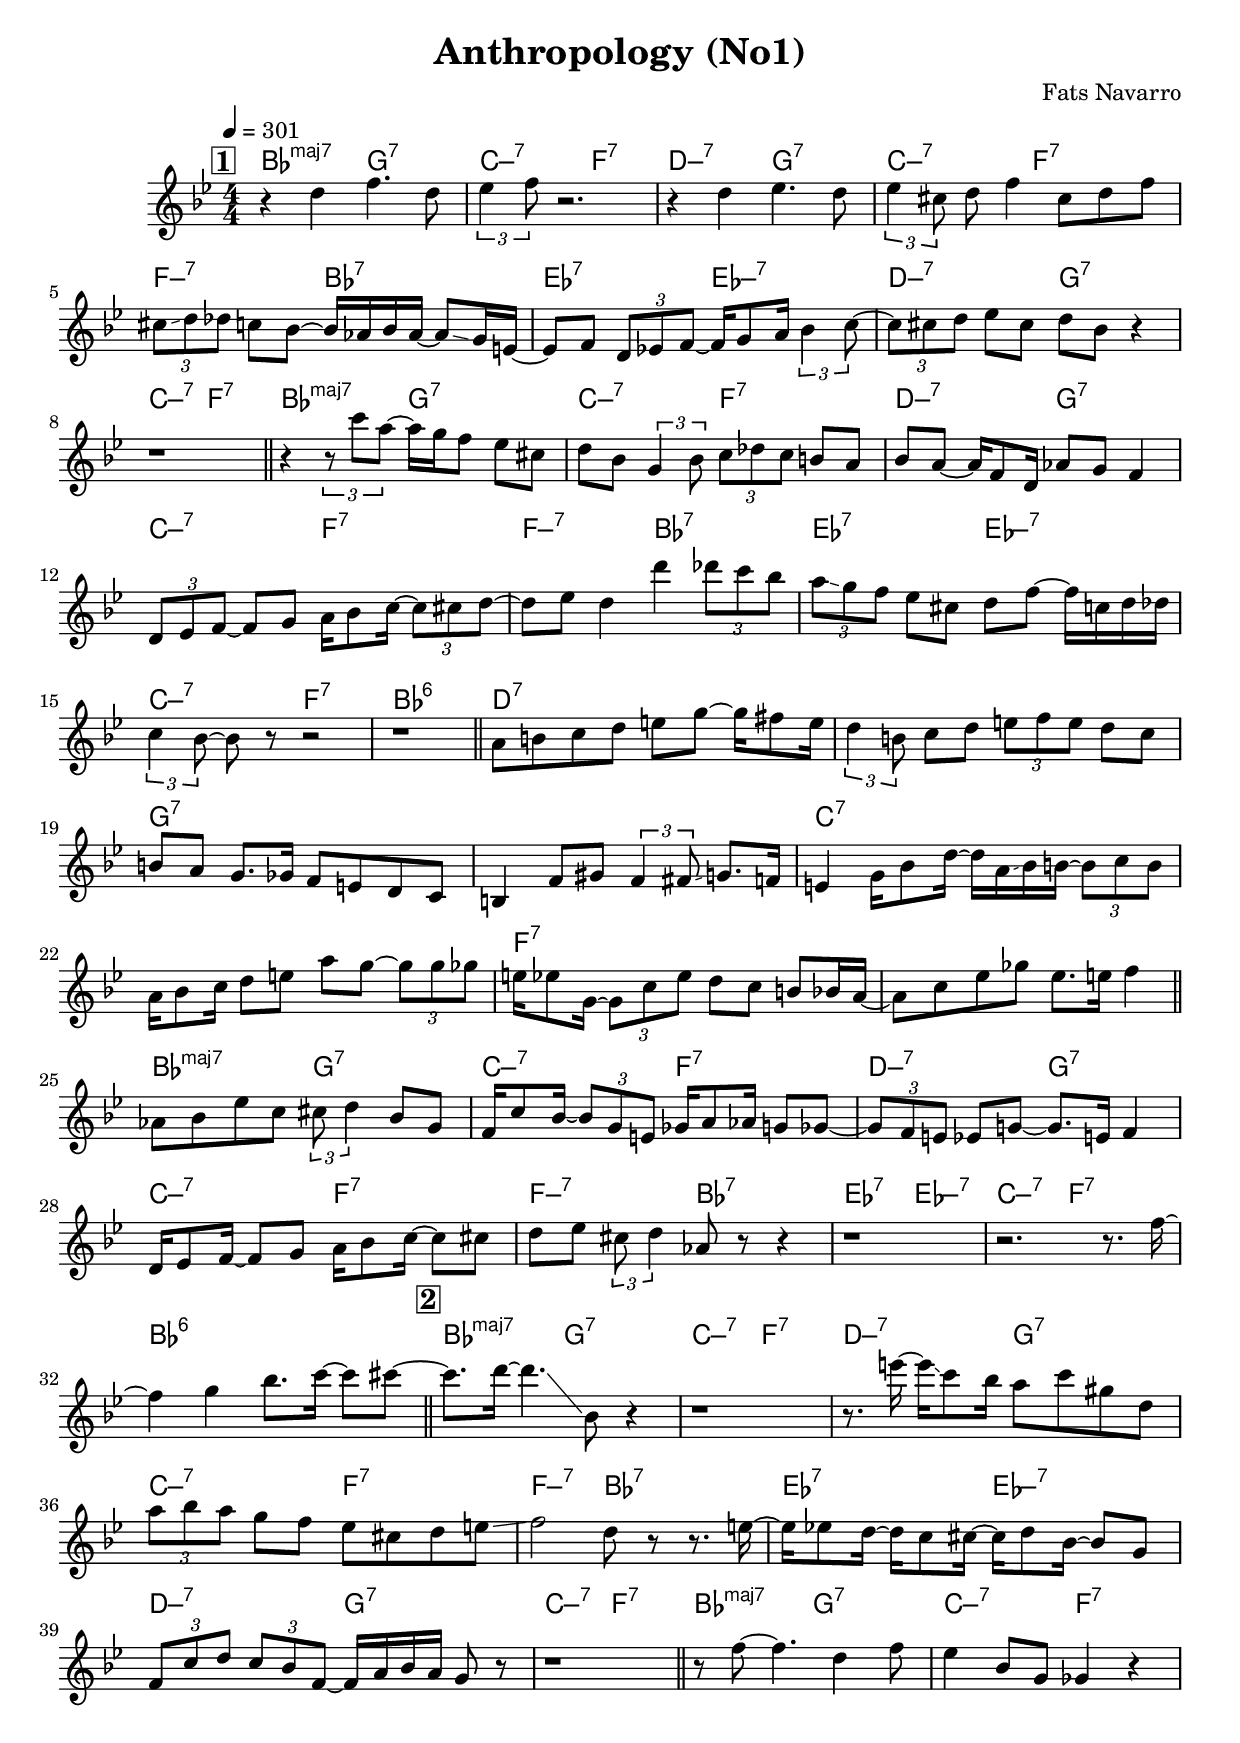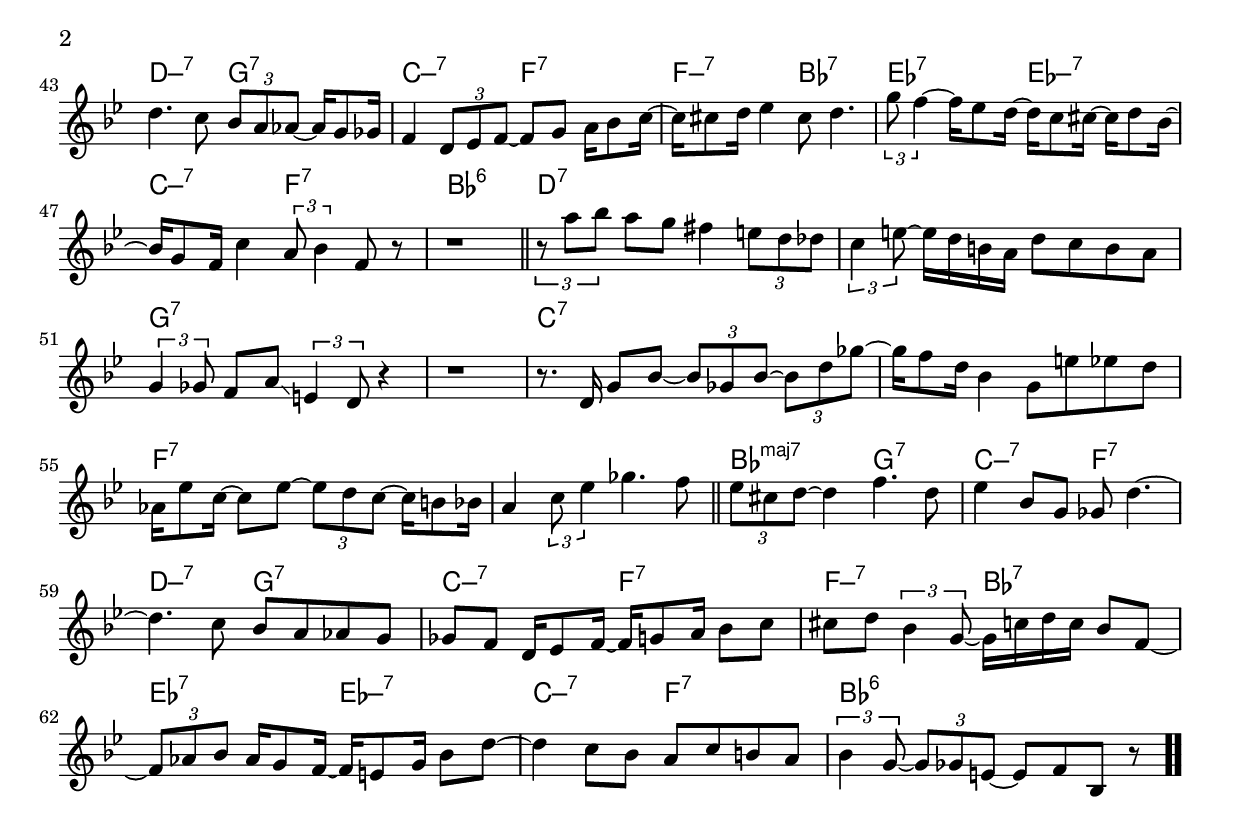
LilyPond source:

\version "2.13.2"

#(ly:set-option 'point-and-click #f)

\header {
  title = "Anthropology (No1)"
  composer = "Fats Navarro"
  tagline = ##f
}
global =
{
    \override Staff.TimeSignature #'style = #'()
    \time 4/4
    \clef "treble"
    \key bes \major
    \override Rest #'direction = #'0
    \override MultiMeasureRest #'staff-position = #0
}
\score
{
<<
    \transpose c' c'

    \new ChordNames { \chords {
      \set majorSevenSymbol = \markup { "maj7" }
      \set minorChordModifier = \markup { \char ##x2013 }
      
      | bes2:maj g2:7 | c2:min7 f2:7 | d2:min7 g2:7 | c2:min7 f2:7 | f2:min7 bes2:7 | es2:7 es2:min7 | d2:min7 g2:7 | c2:min7 f2:7 
      | bes2:maj g2:7 | c2:min7 f2:7 | d2:min7 g2:7 | c2:min7 f2:7 | f2:min7 bes2:7 | es2:7 es2:min7 | c2:min7 f2:7 | bes1:6 
      | d1:7 | s1 | g1:7 | s1 | c1:7 | s1 | f1:7 | s1 
      | bes2:maj g2:7 | c2:min7 f2:7 | d2:min7 g2:7 | c2:min7 f2:7 | f2:min7 bes2:7 | es2:7 es2:min7 | c2:min7 f2:7 | bes1:6 
      | bes2:maj g2:7 | c2:min7 f2:7 | d2:min7 g2:7 | c2:min7 f2:7 | f2:min7 bes2:7 | es2:7 es2:min7 | d2:min7 g2:7 | c2:min7 f2:7 
      | bes2:maj g2:7 | c2:min7 f2:7 | d2:min7 g2:7 | c2:min7 f2:7 | f2:min7 bes2:7 | es2:7 es2:min7 | c2:min7 f2:7 | bes1:6 
      | d1:7 | s1 | g1:7 | s1 | c1:7 | s1 | f1:7 | s1 
      | bes2:maj g2:7 | c2:min7 f2:7 | d2:min7 g2:7 | c2:min7 f2:7 | f2:min7 bes2:7 | es2:7 es2:min7 | c2:min7 f2:7 | bes1:6|
      }
      }

    \new Staff
    <<
    \transpose c' c'

    {
      \global
  		%\override Score.MetronomeMark #'transparent = ##t
  		%\override Score.MetronomeMark #'stencil = ##f
  		
  		\override HorizontalBracket #'direction = #UP
  		\override HorizontalBracket #'bracket-flare = #'(0 . 0)
  		
  		\override TextSpanner #'dash-fraction = #1.0
  		\override TextSpanner #'bound-details #'left #'text = \markup{ \concat{\draw-line #'(0 . -1.0) \draw-line #'(1.0 . 0) }}
  		\override TextSpanner #'bound-details #'right #'text = \markup{ \concat{ \draw-line #'(1.0 . 0) \draw-line #'(0 . -1.0) }}
          \set Score.markFormatter = #format-mark-box-numbers


      \tempo 4 = 301
      \set Score.currentBarNumber = #1
     
      \bar "||" \mark \default r4 d''4 f''4. d''8 
      | \tuplet 3/2 {es''4 f''8} r2. 
      | r4 d''4 es''4. d''8 
      | \tuplet 3/2 {es''4 cis''8} d''8 f''4 cis''8 d''8 f''8 
      | \tuplet 3/2 {cis''8\glissando  d''8 des''8} c''8 bes'8~ bes'16 aes'16 bes'16 aes'16~ aes'8\glissando  g'16 e'16~ 
      | e'8 f'8 \tuplet 3/2 {d'8 es'8 f'8~} f'16 g'8 a'16 \tuplet 3/2 {bes'4 c''8~} 
      | \tuplet 3/2 {c''8 cis''8 d''8} es''8 cis''8 d''8 bes'8 r4 
      | r1 
      \bar "||" r4 \tuplet 3/2 {r8 c'''8 a''8~} a''16 g''16 f''8 es''8 cis''8 
      | d''8 bes'8 \tuplet 3/2 {g'4 bes'8} \tuplet 3/2 {c''8 des''8 c''8} b'8 a'8 
      | bes'8 a'8~ a'16 f'8 d'16 aes'8 g'8 f'4 
      | \tuplet 3/2 {d'8 es'8 f'8~} f'8 g'8 a'16 bes'8 c''16~ \tuplet 3/2 {c''8 cis''8 d''8~} 
      | d''8 es''8 d''4 d'''4 \tuplet 3/2 {des'''8 c'''8 bes''8} 
      | \tuplet 3/2 {a''8\glissando  g''8 f''8} es''8 cis''8 d''8 f''8~ f''16 c''16 d''16 des''16 
      | \tuplet 3/2 {c''4 bes'8~} bes'8 r8 r2 
      | r1 
      \bar "||" a'8 b'8 c''8 d''8 e''8 g''8~ g''16 fis''8 e''16 
      | \tuplet 3/2 {d''4 b'8} c''8 d''8 \tuplet 3/2 {e''8 f''8 e''8} d''8 c''8 
      | b'8 a'8 g'8. ges'16 f'8 e'8 d'8 c'8 
      | b4 f'8 gis'8 \tuplet 3/2 {f'4 fis'8\glissando } g'8. f'16 
      | e'4 g'16 bes'8 d''16~ d''16 a'16\glissando  bes'16 b'16~ \tuplet 3/2 {b'8 c''8 b'8} 
      | a'16 bes'8 c''16 d''8 e''8 a''8 g''8~ \tuplet 3/2 {g''8 g''8 ges''8} 
      | e''16 es''8 g'16~ \tuplet 3/2 {g'8 c''8 es''8} d''8 c''8 b'8 bes'16 a'16~ 
      | a'8 c''8 es''8 ges''8 es''8. e''16 f''4 
      \bar "||" aes'8 bes'8 es''8 c''8 \tuplet 3/2 {cis''8 d''4} bes'8 g'8 
      | f'16 c''8 bes'16~ \tuplet 3/2 {bes'8 g'8 e'8} ges'16 a'8 aes'16 g'8 ges'8~ 
      | \tuplet 3/2 {ges'8 f'8 e'8} es'8 g'8~ g'8. e'16 f'4 
      | d'16 es'8 f'16~ f'8 g'8 a'16 bes'8 c''16~ c''8 cis''8 
      | d''8 es''8 \tuplet 3/2 {cis''8 d''4} aes'8 r8 r4 
      | r1 
      | r2. r8. f''16~ 
      | f''4 g''4 bes''8. c'''16~ c'''8 cis'''8~ 
      \bar "||" \mark \default cis'''8. d'''16~ d'''4.\glissando  bes'8 r4 
      | r1 
      | r8. e'''16~ e'''16\glissando  c'''8 bes''16 a''8 c'''8 gis''8 d''8 
      | \tuplet 3/2 {a''8 bes''8 a''8} g''8 f''8 es''8 cis''8 d''8 e''8\glissando  
      | f''2 d''8 r8 r8. e''16~ 
      | e''16 es''8 d''16~ d''16 c''8 cis''16~ cis''16 d''8 bes'16~ bes'8 g'8 
      | \tuplet 3/2 {f'8 c''8 d''8} \tuplet 3/2 {c''8 bes'8 f'8~} f'16 a'16 bes'16 a'16 g'8 r8 
      | r1 
      \bar "||" r8 f''8~ f''4. d''4 f''8 
      | es''4 bes'8 g'8 ges'4 r4 
      | d''4. c''8 \tuplet 3/2 {bes'8 a'8 aes'8~} aes'16 g'8 ges'16 
      | f'4 \tuplet 3/2 {d'8 es'8 f'8~} f'8 g'8 a'16 bes'8 c''16~ 
      | c''16 cis''8 d''16 es''4 cis''8 d''4. 
      | \tuplet 3/2 {g''8 f''4~} f''16 es''8 d''16~ d''16 c''8 cis''16~ cis''16 d''8 bes'16~ 
      | bes'16 g'8 f'16 c''4 \tuplet 3/2 {a'8 bes'4} f'8 r8 
      | r1 
      \bar "||" \tuplet 3/2 {r8 a''8 bes''8} a''8 g''8 fis''4 \tuplet 3/2 {e''8 d''8 des''8} 
      | \tuplet 3/2 {c''4 e''8~} e''16 d''16 b'16 a'16 d''8 c''8 b'8 a'8 
      | \tuplet 3/2 {g'4 ges'8} f'8 a'8\glissando  \tuplet 3/2 {e'4 d'8} r4 
      | r1 
      | r8. d'16 g'8 bes'8~ \tuplet 3/2 {bes'8 ges'8 bes'8~} \tuplet 3/2 {bes'8 d''8 ges''8~} 
      | ges''16 f''8 d''16 bes'4 g'8 e''8 es''8 d''8 
      | aes'16 es''8 c''16~ c''8 es''8~ \tuplet 3/2 {es''8 d''8 c''8~} c''16 b'8 bes'16 
      | a'4 \tuplet 3/2 {c''8 es''4} ges''4. f''8 
      \bar "||" \tuplet 3/2 {es''8 cis''8 d''8~} d''4 f''4. d''8 
      | es''4 bes'8 g'8 ges'8 d''4.~ 
      | d''4. c''8 bes'8 a'8 aes'8 g'8 
      | ges'8 f'8 d'16 es'8 f'16~ f'16 g'8 a'16 bes'8 c''8 
      | cis''8 d''8 \tuplet 3/2 {bes'4 g'8~} g'16 c''16 d''16 c''16 bes'8 f'8~ 
      | \tuplet 3/2 {f'8 aes'8 bes'8} aes'16 g'8 f'16~ f'16 e'8 g'16 bes'8 d''8~ 
      | d''4 c''8 bes'8 a'8 c''8 b'8 a'8 
      | \tuplet 3/2 {bes'4 g'8~} \tuplet 3/2 {g'8 ges'8 e'8~} e'8 f'8 bes8 r8\bar  ".."
    }
    >>
>>    
}
